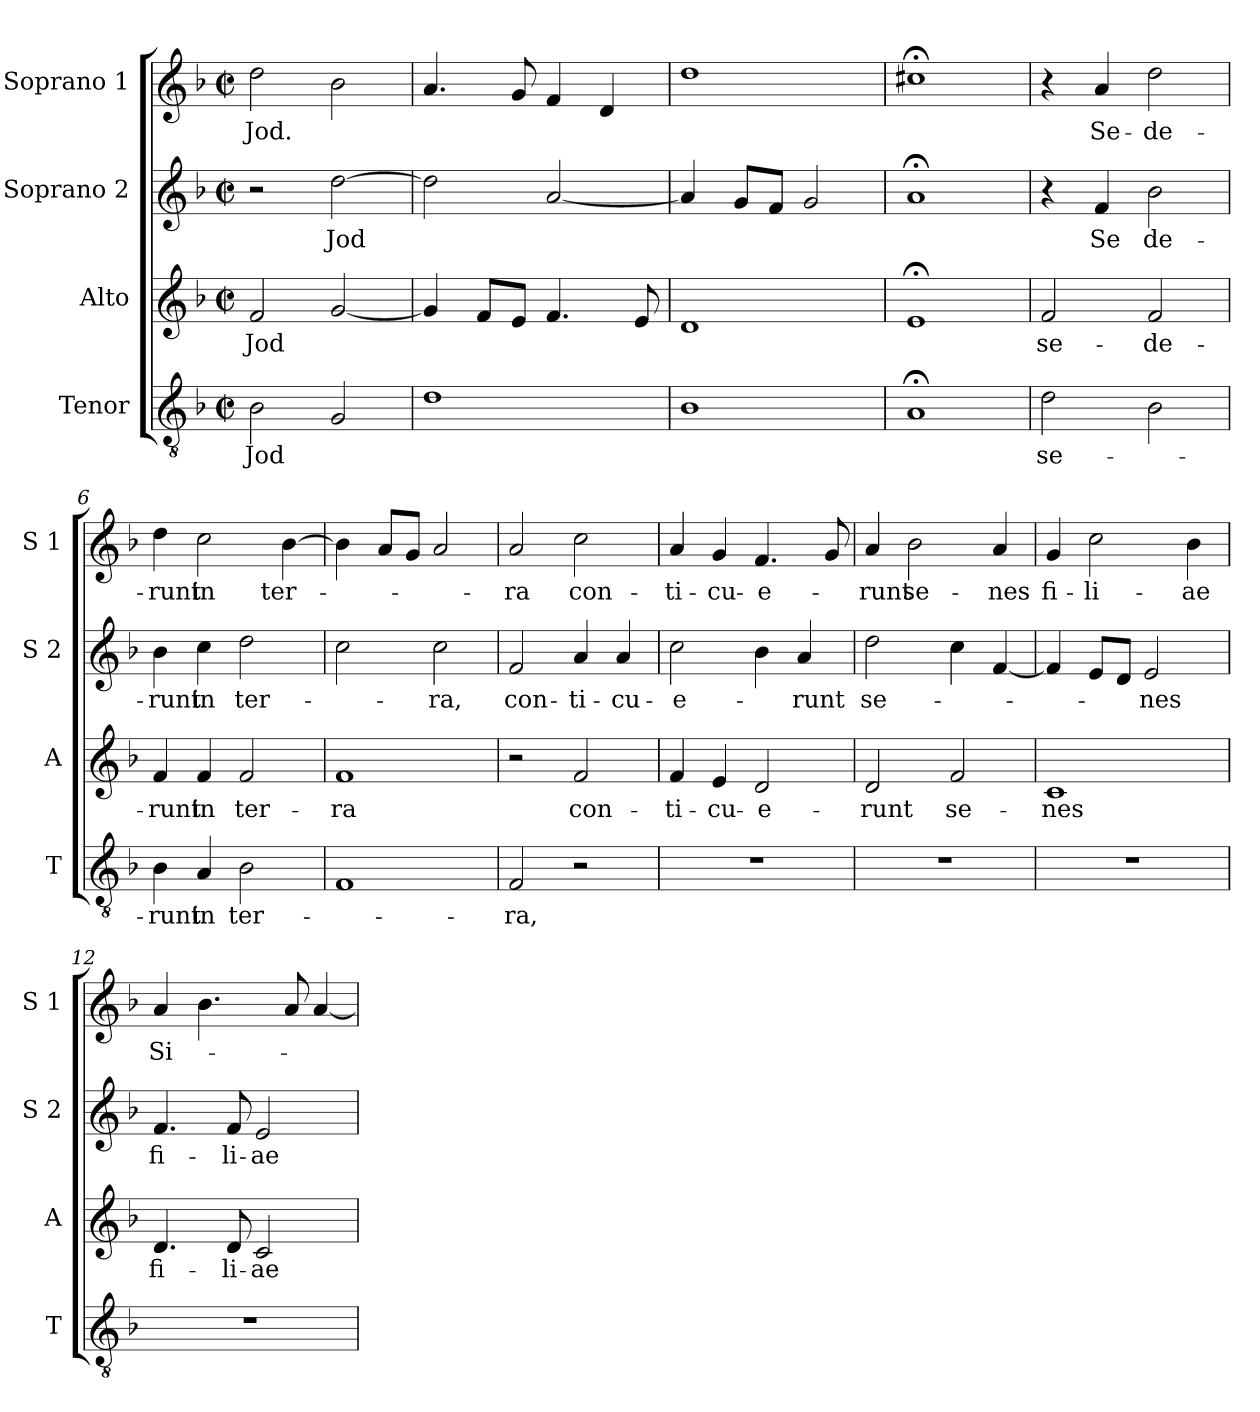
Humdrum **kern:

**kern	**text	**kern	**text	**kern	**text	**kern	**text
*part4	*part4	*part3	*part3	*part2	*part2	*part1	*part1
*staff4	*staff4	*staff3	*staff3	*staff2	*staff2	*staff1	*staff1
*I"Tenor	*	*I"Alto	*	*I"Soprano 2	*	*I"Soprano 1	*
*I'T	*	*I'A	*	*I'S 2	*	*I'S 1	*
*clefGv2	*	*clefG2	*	*clefG2	*	*clefG2	*
*k[b-]	*	*k[b-]	*	*k[b-]	*	*k[b-]	*
*F:	*	*F:	*	*F:	*	*F:	*
*M2/2	*	*M2/2	*	*M2/2	*	*M2/2	*
*met(c|)	*	*met(c|)	*	*met(c|)	*	*met(c|)	*
=1	=1	=1	=1	=1	=1	=1	=1
!	!LO:LY:b	!	!LO:LY:b	!	!	!	!LO:LY:b
2B-\	Jod	2f/	Jod	2r	.	2dd\	Jod.
!	!	!	!	!	!LO:LY:b	!	!
2G/	.	[2g/	.	[2dd\	Jod	2b-\	.
=2	=2	=2	=2	=2	=2	=2	=2
1d	.	4g/]	.	2dd\]	.	4.a/	.
.	.	8f/L	.	.	.	.	.
.	.	8e/J	.	.	.	8g/	.
.	.	4.f/	.	[2a/	.	4f/	.
.	.	.	.	.	.	4d/	.
.	.	8e/	.	.	.	.	.
=3	=3	=3	=3	=3	=3	=3	=3
1B-	.	1d	.	4a/]	.	1dd	.
.	.	.	.	8g/L	.	.	.
.	.	.	.	8f/J	.	.	.
.	.	.	.	2g/	.	.	.
=4	=4	=4	=4	=4	=4	=4	=4
1A;<	.	1e;<	.	1a;<	.	1cc#X;<	.
=5	=5	=5	=5	=5	=5	=5	=5
!	!LO:LY:b	!	!LO:LY:b	!	!	!	!
2d\	se-	2f/	se-	4r	.	4r	.
!	!	!	!	!	!LO:LY:b	!	!LO:LY:b
.	.	.	.	4f/	Se	4a/	Se-
!	!	!	!LO:LY:b	!	!LO:LY:b	!	!LO:LY:b
2B-\	.	2f/	-de-	2b-\	de-	2dd\	-de-
!!LO:LB:g=z
=6	=6	=6	=6	=6	=6	=6	=6
!	!LO:LY:b	!	!LO:LY:b	!	!LO:LY:b	!	!LO:LY:b
4B-\	-runt	4f/	-runt	4b-\	-runt	4dd\	-runt
!	!LO:LY:b	!	!LO:LY:b	!	!LO:LY:b	!	!LO:LY:b
4A/	in	4f/	in	4cc\	in	2cc\	in
!	!LO:LY:b	!	!LO:LY:b	!	!LO:LY:b	!	!
2B-\	ter-	2f/	ter-	2dd\	ter-	.	.
!	!	!	!	!	!	!	!LO:LY:b
.	.	.	.	.	.	[4b-\	ter-
=7	=7	=7	=7	=7	=7	=7	=7
!	!	!	!LO:LY:b	!	!	!	!
1F	.	1f	-ra	2cc\	.	4b-\]	.
.	.	.	.	.	.	8a/L	.
.	.	.	.	.	.	8g/J	.
!	!	!	!	!	!LO:LY:b	!	!
.	.	.	.	2cc\	-ra,	2a/	.
=8	=8	=8	=8	=8	=8	=8	=8
!	!LO:LY:b	!	!	!	!LO:LY:b	!	!LO:LY:b
2F/	-ra,	2r	.	2f/	con-	2a/	-ra
!	!	!	!LO:LY:b	!	!LO:LY:b	!	!LO:LY:b
2r	.	2f/	con-	4a/	-ti-	2cc\	con-
!	!	!	!	!	!LO:LY:b	!	!
.	.	.	.	4a/	-cu-	.	.
=9	=9	=9	=9	=9	=9	=9	=9
!	!	!	!LO:LY:b	!	!LO:LY:b	!	!LO:LY:b
1r	.	4f/	-ti-	2cc\	-e-	4a/	-ti-
!	!	!	!LO:LY:b	!	!	!	!LO:LY:b
.	.	4e/	-cu-	.	.	4g/	-cu-
!	!	!	!LO:LY:b	!	!	!	!LO:LY:b
.	.	2d/	-e-	4b-\	.	4.f/	-e-
!	!	!	!	!	!LO:LY:b	!	!
.	.	.	.	4a/	-runt	.	.
.	.	.	.	.	.	8g/	.
=10	=10	=10	=10	=10	=10	=10	=10
!	!	!	!LO:LY:b	!	!LO:LY:b	!	!LO:LY:b
1r	.	2d/	-runt	2dd\	se-	4a/	-runt
!	!	!	!	!	!	!	!LO:LY:b
.	.	.	.	.	.	2b-\	se-
!	!	!	!LO:LY:b	!	!	!	!
.	.	2f/	se-	4cc\	.	.	.
!	!	!	!	!	!	!	!LO:LY:b
.	.	.	.	[4f/	.	4a/	-nes
!!LO:LB:g=z
=11	=11	=11	=11	=11	=11	=11	=11
!	!	!	!LO:LY:b	!	!	!	!LO:LY:b
1r	.	1c	-nes	4f/]	.	4g/	fi-
!	!	!	!	!	!	!	!LO:LY:b
.	.	.	.	8e/L	.	2cc\	-li-
.	.	.	.	8d/J	.	.	.
!	!	!	!	!	!LO:LY:b	!	!
.	.	.	.	2e/	-nes	.	.
!	!	!	!	!	!	!	!LO:LY:b
.	.	.	.	.	.	4b-\	-ae
=12	=12	=12	=12	=12	=12	=12	=12
!	!	!	!LO:LY:b	!	!LO:LY:b	!	!LO:LY:b
1r	.	4.d/	fi-	4.f/	fi-	4a/	Si-
.	.	.	.	.	.	4.b-\	.
!	!	!	!LO:LY:b	!	!LO:LY:b	!	!
.	.	8d/	-li-	8f/	-li-	.	.
!	!	!	!LO:LY:b	!	!LO:LY:b	!	!
.	.	2c/	-ae	2e/	-ae	.	.
.	.	.	.	.	.	8a/	.
.	.	.	.	.	.	[4a/	.
=	=	=	=	=	=	=	=
*-	*-	*-	*-	*-	*-	*-	*-
